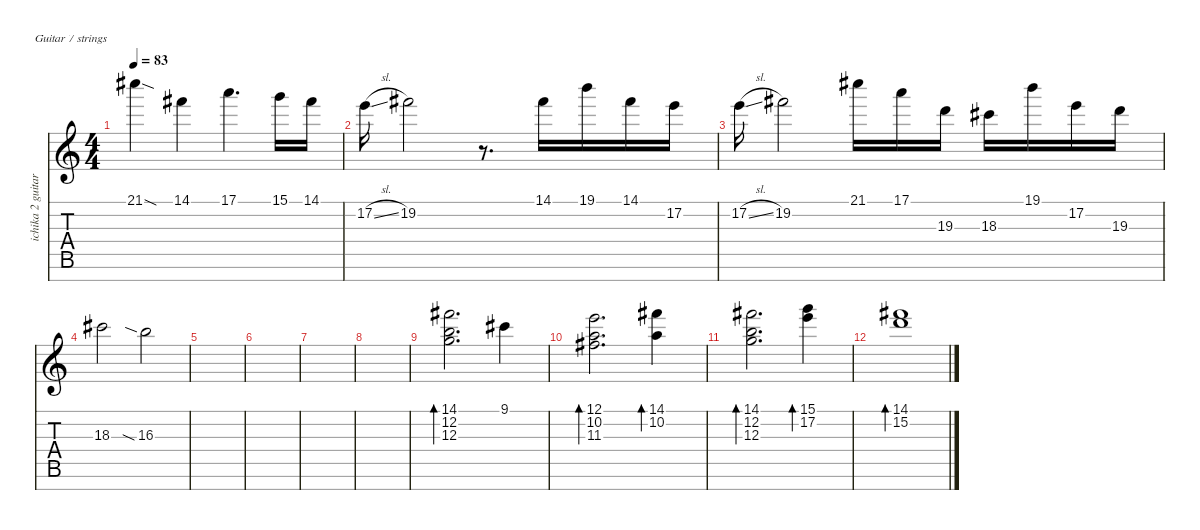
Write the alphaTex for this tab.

\defaultSystemsLayout 4
\hideDynamics
\bracketExtendMode nobrackets
\track ("Clean Guitar" "ichika 2 guitar") {instrument electricguitarclean}
\staff {score tabs}
\tuning (E4 B3 G3 D3 A2 E2 B1)
\ts (4 4)
\tempo 83
\clef g2
\ks c
21.1{sod acc #}.4{dy mf beam Down} 14.1{acc #}.4{beam Down} 17.1.4{d beam Down} 15.1.16{beam Down} 14.1{acc #}.16{beam Down} |
17.2{sl}.16{beam Down} 19.2{acc #}.2{beam Down} r.8{d beam Down} 14.1{acc #}.16{beam Down} 19.1.16{beam Down} 14.1{acc #}.16{beam Down} 17.2.16{beam Down} |
17.2{sl}.16{beam Down} 19.2{acc #}.2{beam Down} 21.1{acc #}.16{beam Down} 17.1.16{beam Down} 19.3.16{beam Down} 18.3{acc #}.16{beam Down} 19.1.16{beam Down} 17.2.16{beam Down} 19.3.16{beam Down} |
18.3{acc #}.2{beam Down} 16.3{sia}.2{beam Down} |
|
|
|
|
(12.3 12.2 14.1{acc #}).2{d bd 220 beam Down} 9.1{acc #}.4{beam Down} |
(11.3{acc #} 10.2 12.1).2{d bd 219 beam Down} (14.1{acc #} 10.2).4{bd 142 beam Down} |
(12.3 12.2 14.1{acc #}).2{d bd 220 beam Down} (15.1 17.2).4{bd 141 beam Down} |
(15.2 14.1{acc #}).1{bd 140 beam Down}
